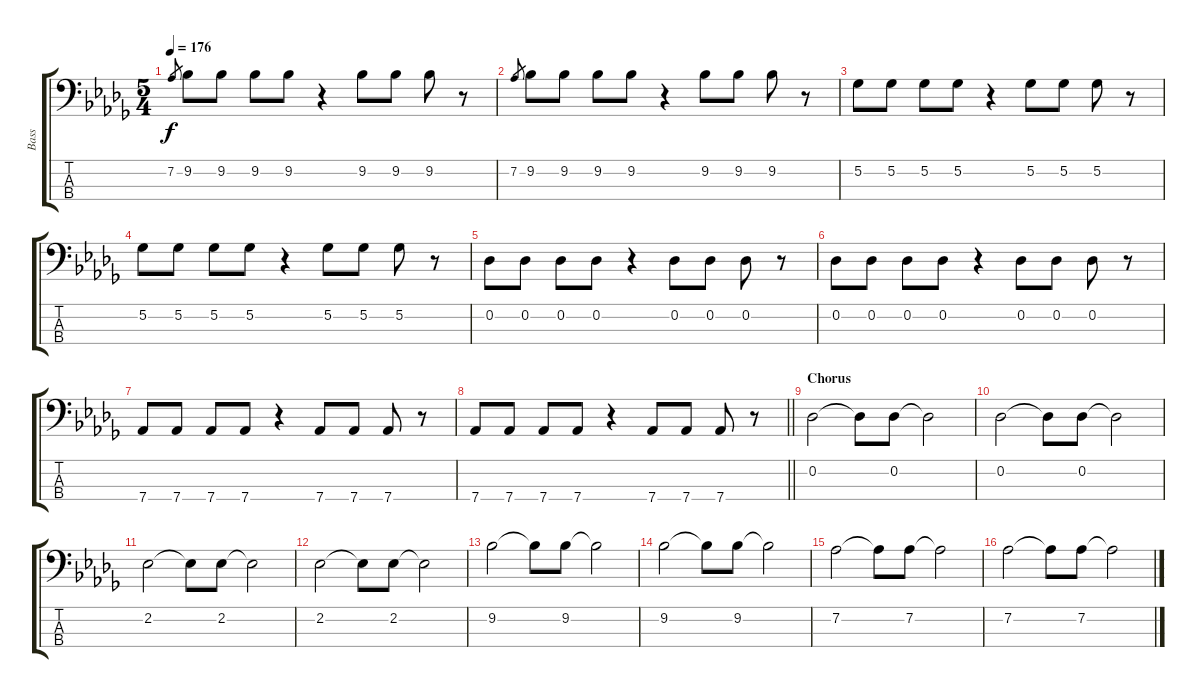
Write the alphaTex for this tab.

\track ("Bass" "Bass") {instrument electricbassfinger}
\staff {score tabs}
\tuning (Gb2 Db2 Ab1 Db1) {hide}
\ts (5 4)
\tempo 176
\clef f4
\ks db
7.2.8{gr dy f} 9.2.8 9.2.8 9.2.8 9.2.8 r.4 9.2.8 9.2.8 9.2.8 r.8 |
7.2.8{gr} 9.2.8 9.2.8 9.2.8 9.2.8 r.4 9.2.8 9.2.8 9.2.8 r.8 |
5.2.8 5.2.8 5.2.8 5.2.8 r.4 5.2.8 5.2.8 5.2.8 r.8 |
5.2.8 5.2.8 5.2.8 5.2.8 r.4 5.2.8 5.2.8 5.2.8 r.8 |
0.2.8 0.2.8 0.2.8 0.2.8 r.4 0.2.8 0.2.8 0.2.8 r.8 |
0.2.8 0.2.8 0.2.8 0.2.8 r.4 0.2.8 0.2.8 0.2.8 r.8 |
7.4.8 7.4.8 7.4.8 7.4.8 r.4 7.4.8 7.4.8 7.4.8 r.8 |
\barLineRight lightlight
7.4.8 7.4.8 7.4.8 7.4.8 r.4 7.4.8 7.4.8 7.4.8 r.8 |
\section ("" "Chorus")
0.2.2 0.2{t}.8 0.2.8 0.2{t}.2 |
0.2.2 0.2{t}.8 0.2.8 0.2{t}.2 |
2.2.2 2.2{t}.8 2.2.8 2.2{t}.2 |
2.2.2 2.2{t}.8 2.2.8 2.2{t}.2 |
9.2.2 9.2{t}.8 9.2.8 9.2{t}.2 |
9.2.2 9.2{t}.8 9.2.8 9.2{t}.2 |
7.2.2 7.2{t}.8 7.2.8 7.2{t}.2 |
7.2.2 7.2{t}.8 7.2.8 7.2{t}.2
